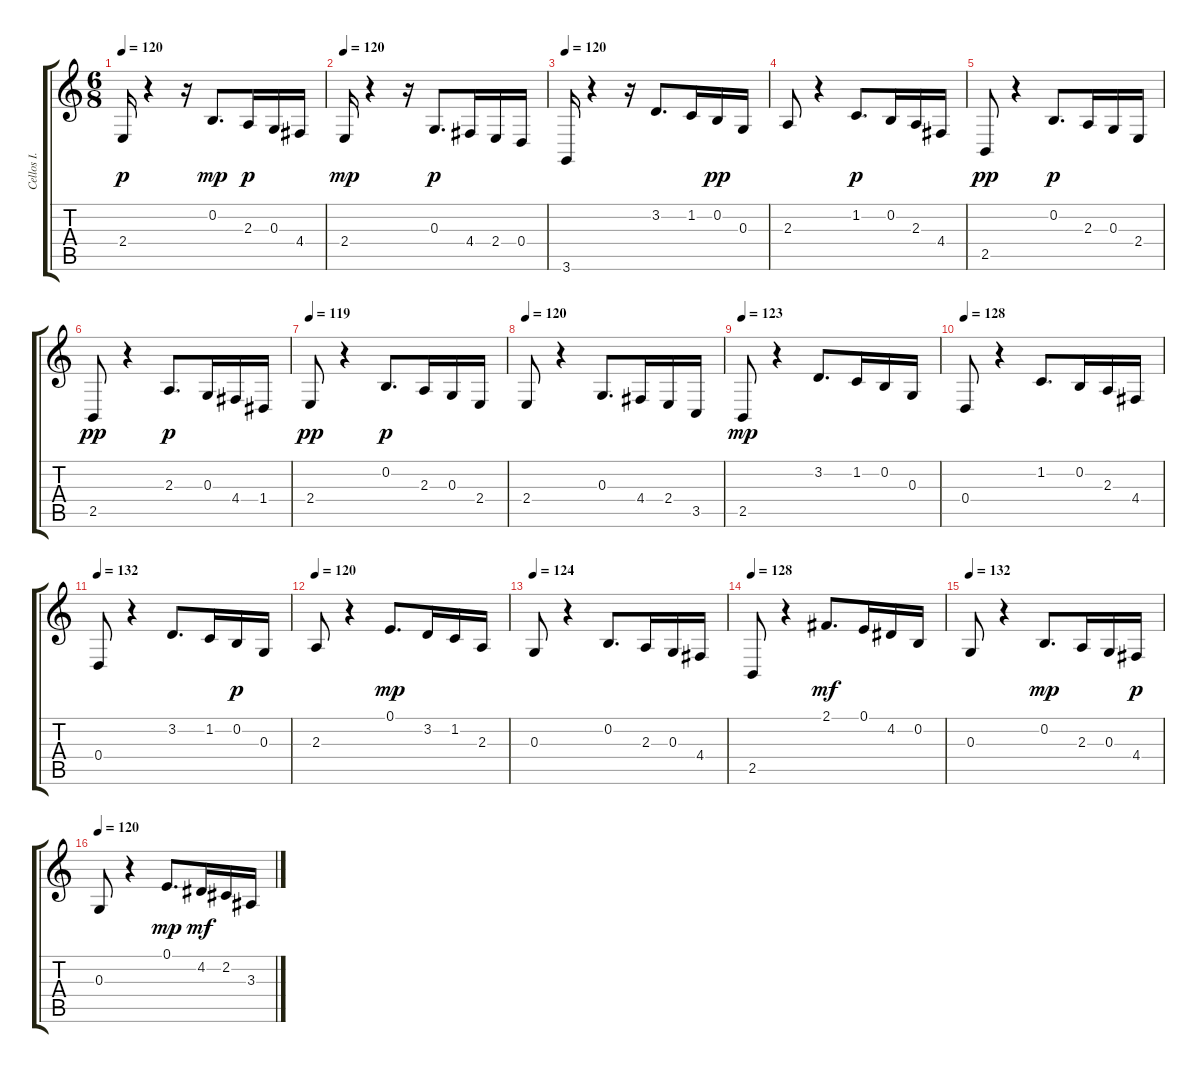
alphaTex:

\track ("Cellos I." "Cellos I.") {instrument pizzicatostrings}
\staff {score tabs}
\tuning (E4 B3 G3 D3 A2 E2) {hide}
\ts (6 8)
\tempo 120
\clef g2
\ks c
2.4.16{dy p} r.4 r.16 0.2.8{d dy mp} 2.3.16{dy p} 0.3.16 4.4.16 |
\tempo 120
2.4.16{dy mp} r.4 r.16 0.3.8{d dy p} 4.4.16 2.4.16 0.4.16 |
\tempo 120
3.6.16 r.4 r.16 3.2.8{d} 1.2.16 0.2.16{dy pp} 0.3.16 |
2.3.8 r.4 1.2.8{d dy p} 0.2.16 2.3.16 4.4.16 |
2.5.8{dy pp} r.4 0.2.8{d dy p} 2.3.16 0.3.16 2.4.16 |
2.5.8{dy pp} r.4 2.3.8{d dy p} 0.3.16 4.4.16 1.4.16 |
\tempo 119
2.4.8{dy pp} r.4 0.2.8{d dy p} 2.3.16 0.3.16 2.4.16 |
\tempo 120
2.4.8 r.4 0.3.8{d} 4.4.16 2.4.16 3.5.16 |
\tempo 123
2.5.8{dy mp} r.4 3.2.8{d} 1.2.16 0.2.16 0.3.16 |
\tempo 128
0.4.8 r.4 1.2.8{d} 0.2.16 2.3.16 4.4.16 |
\tempo 132
0.4.8 r.4 3.2.8{d} 1.2.16 0.2.16{dy p} 0.3.16 |
\tempo 120
2.3.8 r.4 0.1.8{d dy mp} 3.2.16 1.2.16 2.3.16 |
\tempo 124
0.3.8 r.4 0.2.8{d} 2.3.16 0.3.16 4.4.16 |
\tempo 128
2.5.8 r.4 2.1.8{d dy mf} 0.1.16 4.2.16 0.2.16 |
\tempo 132
0.3.8 r.4 0.2.8{d dy mp} 2.3.16 0.3.16 4.4.16{dy p} |
\tempo 120
0.3.8 r.4 0.1.8{d dy mp} 4.2.16{dy mf} 2.2.16 3.3.16
